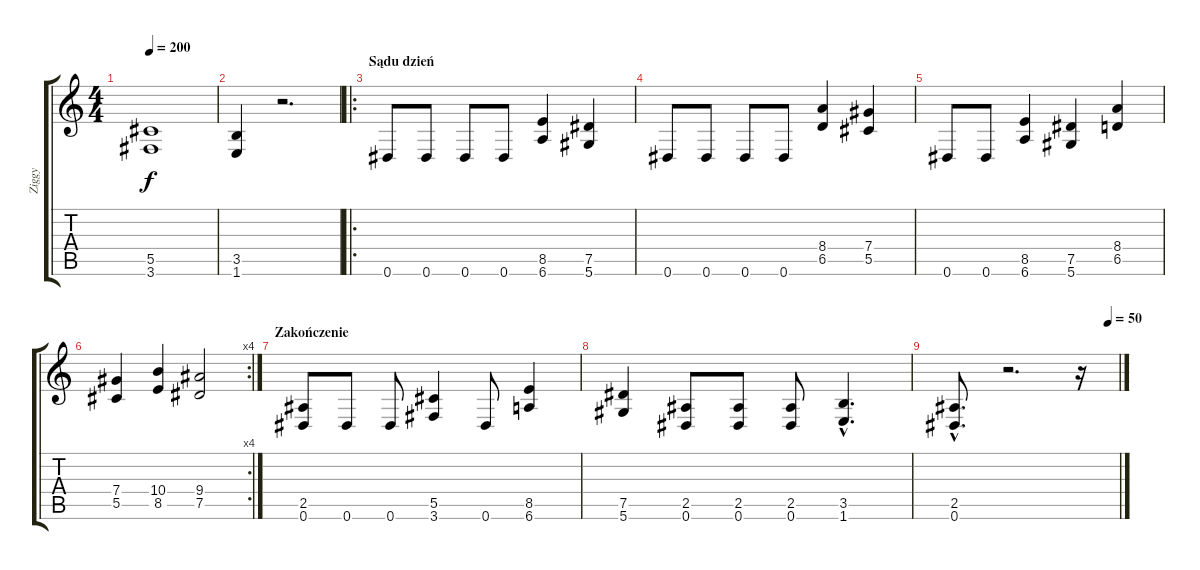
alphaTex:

\track ("Ziggy" "Ziggy") {instrument overdrivenguitar}
\staff {score tabs}
\tuning (Eb4 Bb3 Gb3 Db3 Ab2 Eb2) {hide}
\ts (4 4)
\tempo 200
\clef g2
\ks c
(5.5 3.6).1{dy f} |
(3.5 1.6).4 r.2{d} |
\ro
\section ("" "Sądu dzień")
0.6.8{balance 2} 0.6.8 0.6.8 0.6.8 (8.5 6.6).4 (7.5 5.6).4 |
0.6.8 0.6.8 0.6.8 0.6.8 (8.4 6.5).4 (7.4 5.5).4 |
0.6.8 0.6.8 (8.5 6.6).4 (7.5 5.6).4 (8.4 6.5).4 |
\rc 4
(7.4 5.5).4 (10.4 8.5).4 (9.4 7.5).2 |
\section ("" "Zakończenie")
(2.5 0.6).8 0.6.8 0.6.8 (5.5 3.6).4 0.6.8 (8.5 6.6).4 |
(7.5 5.6).4 (2.5 0.6).8 (2.5 0.6).8 (2.5 0.6).8 (3.5{hac} 1.6{hac}).4{d} |
\tempo (50 0.9375)
(2.5{hac} 0.6{hac}).8{d} r.2{d} r.16
